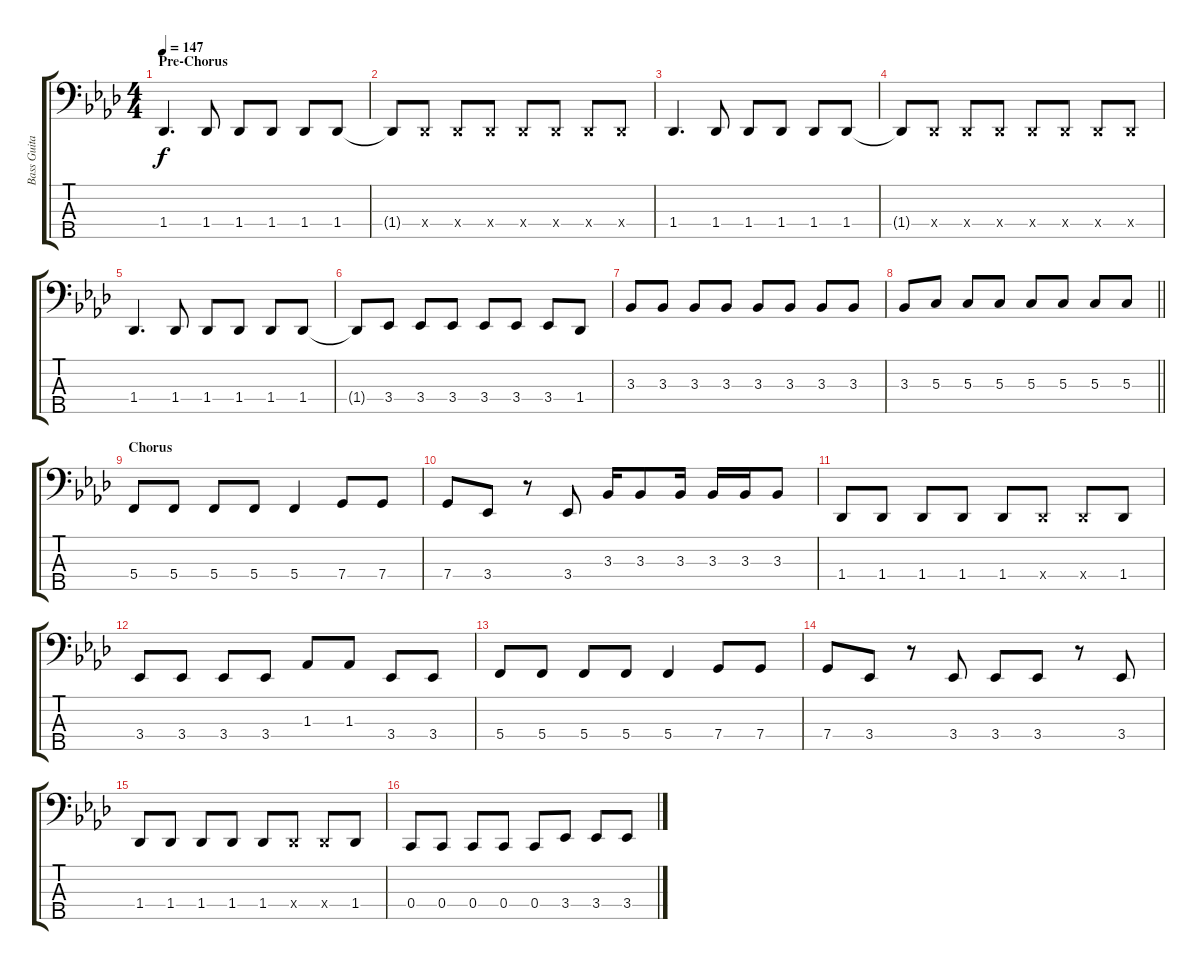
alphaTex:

\track ("Bass Guitar" "Bass Guita") {instrument electricbassfinger}
\staff {score tabs}
\tuning (F2 C2 G1 C1 A0) {hide}
\ts (4 4)
\section ("" "Pre-Chorus")
\tempo 147
\clef f4
\ks ab
1.4.4{d dy f} 1.4.8 1.4.8 1.4.8 1.4.8 1.4.8 |
1.4{t}.8 1.4{x}.8 1.4{x}.8 1.4{x}.8 1.4{x}.8 1.4{x}.8 1.4{x}.8 1.4{x}.8 |
1.4.4{d} 1.4.8 1.4.8 1.4.8 1.4.8 1.4.8 |
1.4{t}.8 1.4{x}.8 1.4{x}.8 1.4{x}.8 1.4{x}.8 1.4{x}.8 1.4{x}.8 1.4{x}.8 |
1.4.4{d} 1.4.8 1.4.8 1.4.8 1.4.8 1.4.8 |
1.4{t}.8 3.4.8 3.4.8 3.4.8 3.4.8 3.4.8 3.4.8 1.4.8 |
3.3.8 3.3.8 3.3.8 3.3.8 3.3.8 3.3.8 3.3.8 3.3.8 |
\barLineRight lightlight
3.3.8 5.3.8 5.3.8 5.3.8 5.3.8 5.3.8 5.3.8 5.3.8 |
\section ("" "Chorus")
5.4.8 5.4.8 5.4.8 5.4.8 5.4.4 7.4.8 7.4.8 |
7.4.8 3.4.8 r.8 3.4.8 3.3.16 3.3.8 3.3.16 3.3.16 3.3.16 3.3.8 |
1.4.8 1.4.8 1.4.8 1.4.8 1.4.8 1.4{x}.8 1.4{x}.8 1.4.8 |
3.4.8 3.4.8 3.4.8 3.4.8 1.3.8 1.3.8 3.4.8 3.4.8 |
5.4.8 5.4.8 5.4.8 5.4.8 5.4.4 7.4.8 7.4.8 |
7.4.8 3.4.8 r.8 3.4.8 3.4.8 3.4.8 r.8 3.4.8 |
1.4.8 1.4.8 1.4.8 1.4.8 1.4.8 1.4{x}.8 1.4{x}.8 1.4.8 |
0.4.8 0.4.8 0.4.8 0.4.8 0.4.8 3.4.8 3.4.8 3.4.8
